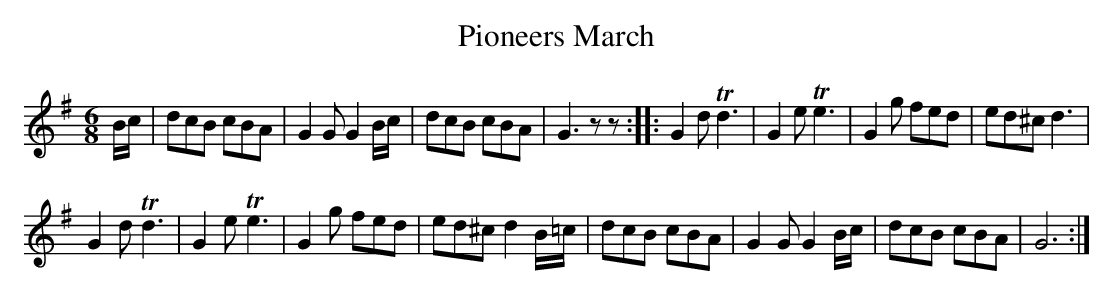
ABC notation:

X:1
T: Pioneers March
M: 6/8
L: 1/8
K: G
B/c/ |\
dcB cBA | G2G G2B/c/ |\
dcB cBA | G3 zz :|\
|:\
G2d Td3 | G2e Te3 |\
G2g fed | ed^c d3 |
G2d Td3 | G2e Te3 |\
G2g fed | ed^c d2B/=c/ |\
dcB cBA | G2G G2B/c/ |\
dcB cBA | G6 :|
